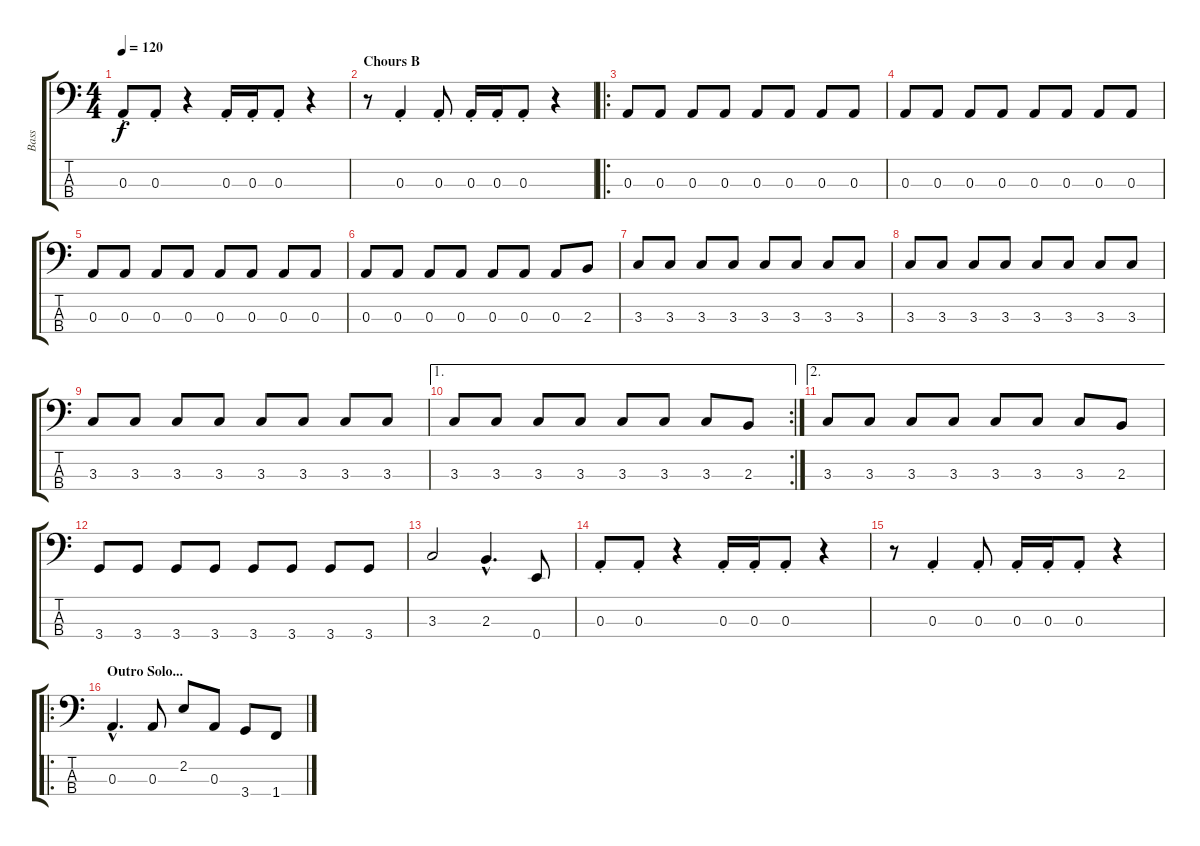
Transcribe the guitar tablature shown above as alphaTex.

\track ("Bass" "Bass") {instrument electricbassfinger}
\staff {score tabs}
\tuning (G2 D2 A1 E1) {hide}
\ts (4 4)
\tempo 120
\clef f4
\ks c
0.3{st}.8{dy f} 0.3{st}.8 r.4 0.3{st}.16 0.3{st}.16 0.3{st}.8 r.4 |
\section ("" "Chours B")
r.8 0.3{st}.4 0.3{st}.8 0.3{st}.16 0.3{st}.16 0.3{st}.8 r.4 |
\ro
0.3.8{volume 16 instrument electricbassfinger} 0.3.8 0.3.8 0.3.8 0.3.8 0.3.8 0.3.8 0.3.8 |
0.3.8 0.3.8 0.3.8 0.3.8 0.3.8 0.3.8 0.3.8 0.3.8 |
0.3.8{volume 16 instrument electricbassfinger} 0.3.8 0.3.8 0.3.8 0.3.8 0.3.8 0.3.8 0.3.8 |
0.3.8 0.3.8 0.3.8 0.3.8 0.3.8 0.3.8 0.3.8 2.3.8 |
3.3.8 3.3.8 3.3.8 3.3.8 3.3.8 3.3.8 3.3.8 3.3.8 |
3.3.8 3.3.8 3.3.8 3.3.8 3.3.8 3.3.8 3.3.8 3.3.8 |
3.3.8 3.3.8 3.3.8 3.3.8 3.3.8 3.3.8 3.3.8 3.3.8 |
\ae 1
\rc 2
3.3.8 3.3.8 3.3.8 3.3.8 3.3.8 3.3.8 3.3.8 2.3.8 |
\ae 2
3.3.8 3.3.8 3.3.8 3.3.8 3.3.8 3.3.8 3.3.8 2.3.8 |
3.4.8 3.4.8 3.4.8 3.4.8 3.4.8 3.4.8 3.4.8 3.4.8 |
3.3.2 2.3{hac}.4{d} 0.4.8 |
0.3{st}.8 0.3{st}.8 r.4 0.3{st}.16 0.3{st}.16 0.3{st}.8 r.4 |
r.8 0.3{st}.4 0.3{st}.8 0.3{st}.16 0.3{st}.16 0.3{st}.8 r.4 |
\ro
\section ("" "Outro Solo...")
0.3{hac}.4{d} 0.3.8 2.2.8 0.3.8 3.4.8 1.4.8
